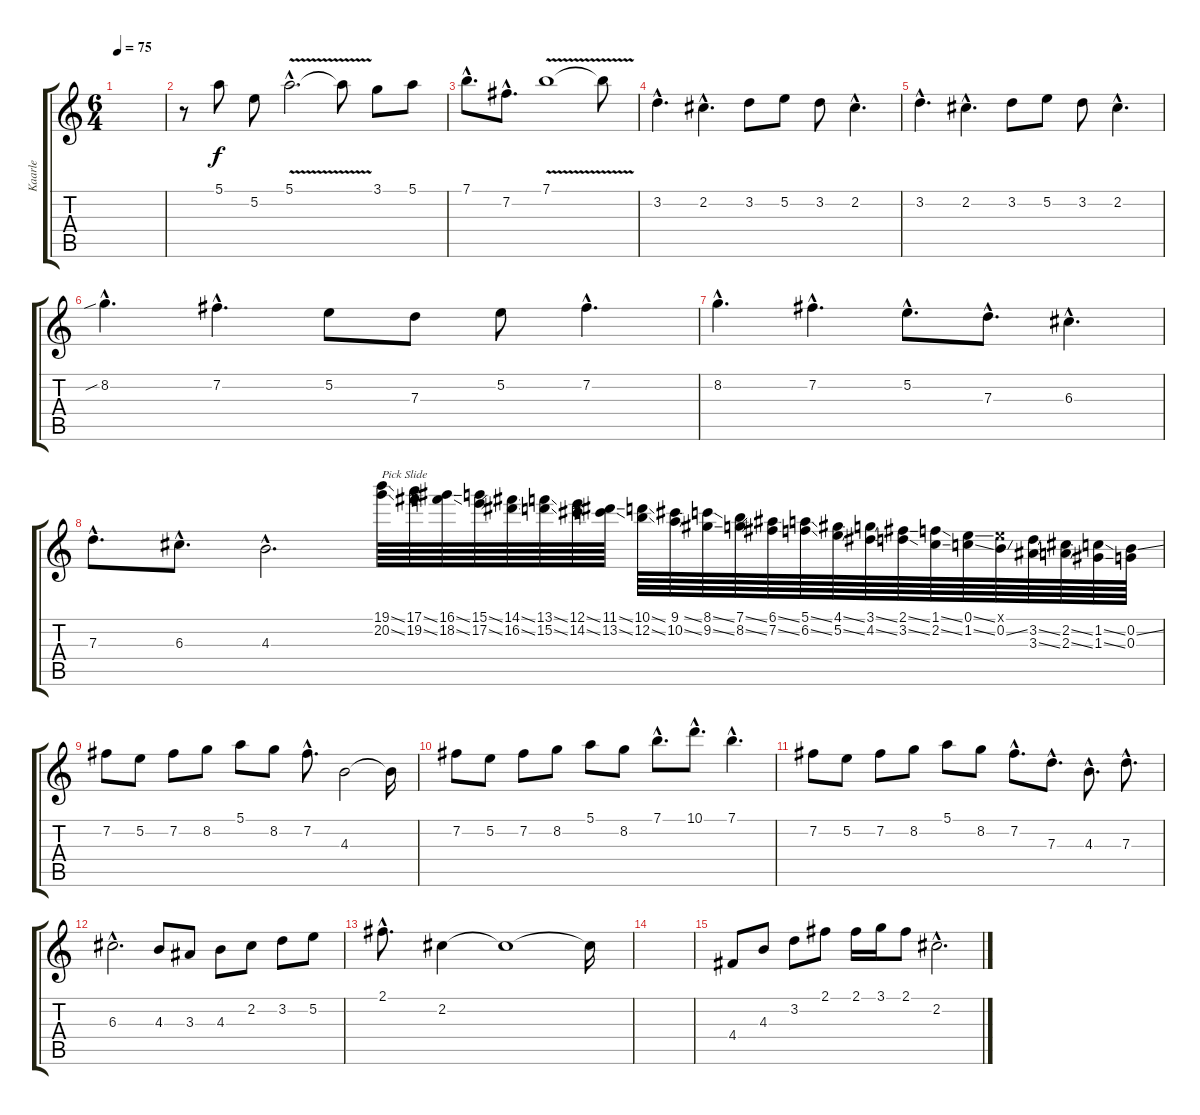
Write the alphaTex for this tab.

\track ("Kaarle" "Kaarle") {instrument distortionguitar}
\staff {score tabs}
\tuning (E4 B3 G3 D3 A2 E2) {hide}
\ts (6 4)
\tempo 75
\clef g2
\ks c
|
r.8 5.1.8 5.2.8 5.1{v hac}.2{d} 5.1{t}.8 3.1.8 5.1.8 |
7.1{hac}.8{d} 7.2{hac}.8{d} 7.1{v}.1 7.1{t}.8 |
3.2{hac}.4{d} 2.2{hac}.4{d} 3.2.8 5.2.8 3.2.8 2.2{hac}.4{d} |
3.2{hac}.4{d} 2.2{hac}.4{d} 3.2.8 5.2.8 3.2.8 2.2{hac}.4{d} |
8.2{sib hac}.4{d} 7.2{hac}.4{d} 5.2.8 7.3.8 5.2.8 7.2{hac}.4{d} |
8.2{hac}.4{d} 7.2{hac}.4{d} 5.2{hac}.8{d} 7.3{hac}.8{d} 6.3{hac}.4{d} |
7.3{hac}.8{d} 6.3{hac}.8{d} 4.3{hac}.2{d} (19.1{ss} 20.2{ss}).64{txt "Pick Slide" instrument guitarharmonics} (17.1{ss} 19.2{ss}).64 (16.1{ss} 18.2{ss}).64 (15.1{ss} 17.2{ss}).64 (14.1{ss} 16.2{ss}).64 (13.1{ss} 15.2{ss}).64 (12.1{ss} 14.2{ss}).64 (11.1{ss} 13.2{ss}).64 (10.1{ss} 12.2{ss}).64 (9.1{ss} 10.2{ss}).64 (8.1{ss} 9.2{ss}).64 (7.1{ss} 8.2{ss}).64 (6.1{ss} 7.2{ss}).64 (5.1{ss} 6.2{ss}).64 (4.1{ss} 5.2{ss}).64 (3.1{ss} 4.2{ss}).64 (2.1{ss} 3.2{ss}).64 (1.1{ss} 2.2{ss}).64 (0.1{ss} 1.2{ss}).64 (0.1{x} 0.2{ss}).64 (3.2{ss} 3.3{ss}).64 (2.2{ss} 2.3{ss}).64 (1.2{ss} 1.3{ss}).64 (0.2{ss} 0.3).64 |
7.2.8{instrument distortionguitar} 5.2.8 7.2.8 8.2.8 5.1.8 8.2.8 7.2{hac}.8{d} 4.3.2 4.3{t}.16 |
7.2.8{instrument distortionguitar} 5.2.8 7.2.8 8.2.8 5.1.8 8.2.8 7.1{hac}.8{d} 10.1{hac}.8{d} 7.1{hac}.4{d} |
7.2.8 5.2.8 7.2.8 8.2.8 5.1.8 8.2.8 7.2{hac}.8{d} 7.3{hac}.8{d} 4.3{hac}.8{d} 7.3{hac}.8{d} |
6.3{hac}.2{d} 4.3.8 3.3.8 4.3.8 2.2.8 3.2.8 5.2.8 |
2.1{hac}.8{d} 2.2.4 2.2{t}.1 2.2{t}.16 |
|
4.4.8 4.3.8 3.2.8 2.1.8 2.1.16 3.1.16 2.1.8 2.2{hac}.2{d}
